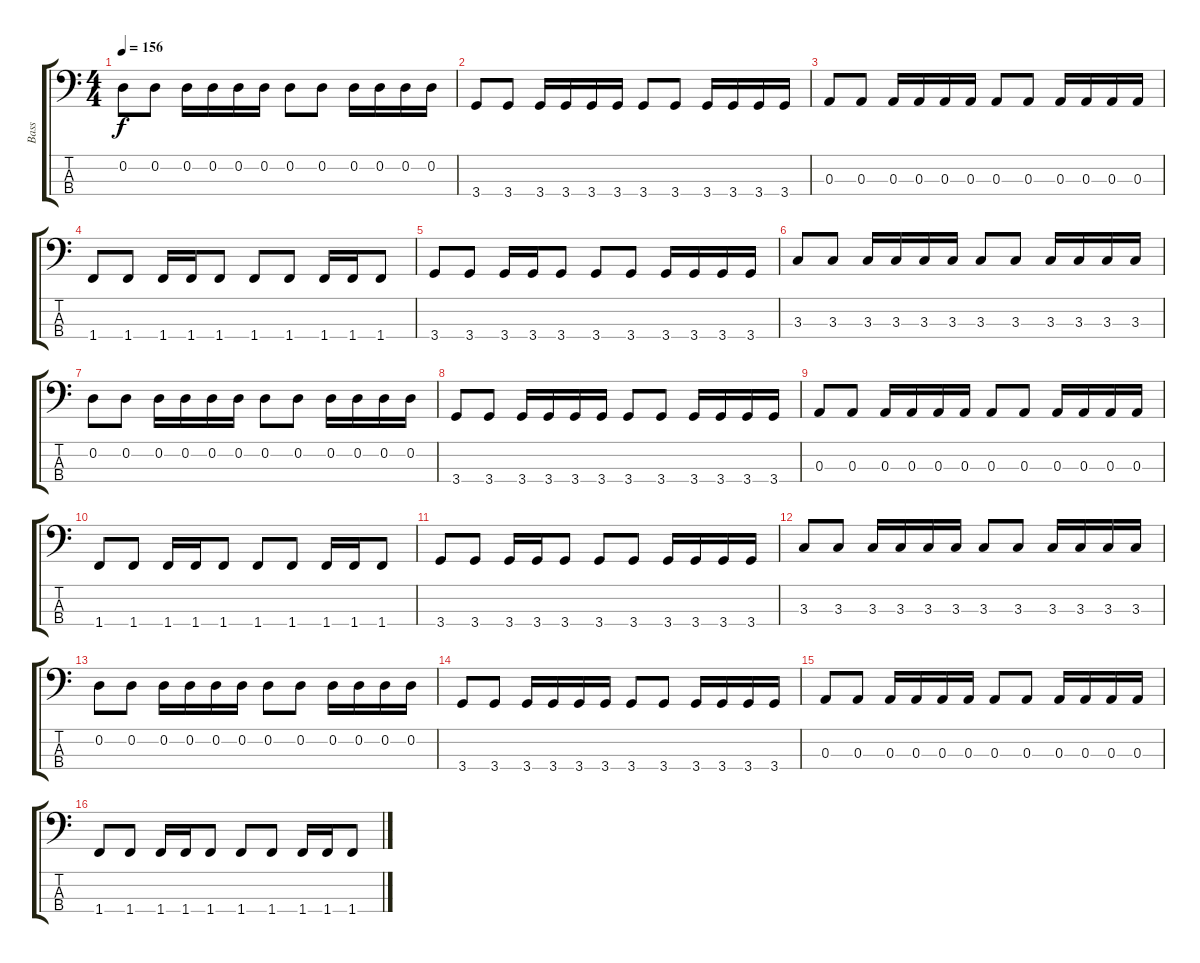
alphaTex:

\track ("Bass" "Bass") {instrument electricbassfinger}
\staff {score tabs}
\tuning (G2 D2 A1 E1) {hide}
\ts (4 4)
\tempo 156
\clef f4
\ks c
0.2.8{dy f} 0.2.8 0.2.16 0.2.16 0.2.16 0.2.16 0.2.8 0.2.8 0.2.16 0.2.16 0.2.16 0.2.16 |
3.4.8 3.4.8 3.4.16 3.4.16 3.4.16 3.4.16 3.4.8 3.4.8 3.4.16 3.4.16 3.4.16 3.4.16 |
0.3.8 0.3.8 0.3.16 0.3.16 0.3.16 0.3.16 0.3.8 0.3.8 0.3.16 0.3.16 0.3.16 0.3.16 |
1.4.8 1.4.8 1.4.16 1.4.16 1.4.8 1.4.8 1.4.8 1.4.16 1.4.16 1.4.8 |
3.4.8 3.4.8 3.4.16 3.4.16 3.4.8 3.4.8 3.4.8 3.4.16 3.4.16 3.4.16 3.4.16 |
3.3.8 3.3.8 3.3.16 3.3.16 3.3.16 3.3.16 3.3.8 3.3.8 3.3.16 3.3.16 3.3.16 3.3.16 |
0.2.8 0.2.8 0.2.16 0.2.16 0.2.16 0.2.16 0.2.8 0.2.8 0.2.16 0.2.16 0.2.16 0.2.16 |
3.4.8 3.4.8 3.4.16 3.4.16 3.4.16 3.4.16 3.4.8 3.4.8 3.4.16 3.4.16 3.4.16 3.4.16 |
0.3.8 0.3.8 0.3.16 0.3.16 0.3.16 0.3.16 0.3.8 0.3.8 0.3.16 0.3.16 0.3.16 0.3.16 |
1.4.8 1.4.8 1.4.16 1.4.16 1.4.8 1.4.8 1.4.8 1.4.16 1.4.16 1.4.8 |
3.4.8 3.4.8 3.4.16 3.4.16 3.4.8 3.4.8 3.4.8 3.4.16 3.4.16 3.4.16 3.4.16 |
3.3.8 3.3.8 3.3.16 3.3.16 3.3.16 3.3.16 3.3.8 3.3.8 3.3.16 3.3.16 3.3.16 3.3.16 |
0.2.8 0.2.8 0.2.16 0.2.16 0.2.16 0.2.16 0.2.8 0.2.8 0.2.16 0.2.16 0.2.16 0.2.16 |
3.4.8 3.4.8 3.4.16 3.4.16 3.4.16 3.4.16 3.4.8 3.4.8 3.4.16 3.4.16 3.4.16 3.4.16 |
0.3.8 0.3.8 0.3.16 0.3.16 0.3.16 0.3.16 0.3.8 0.3.8 0.3.16 0.3.16 0.3.16 0.3.16 |
1.4.8 1.4.8 1.4.16 1.4.16 1.4.8 1.4.8 1.4.8 1.4.16 1.4.16 1.4.8
